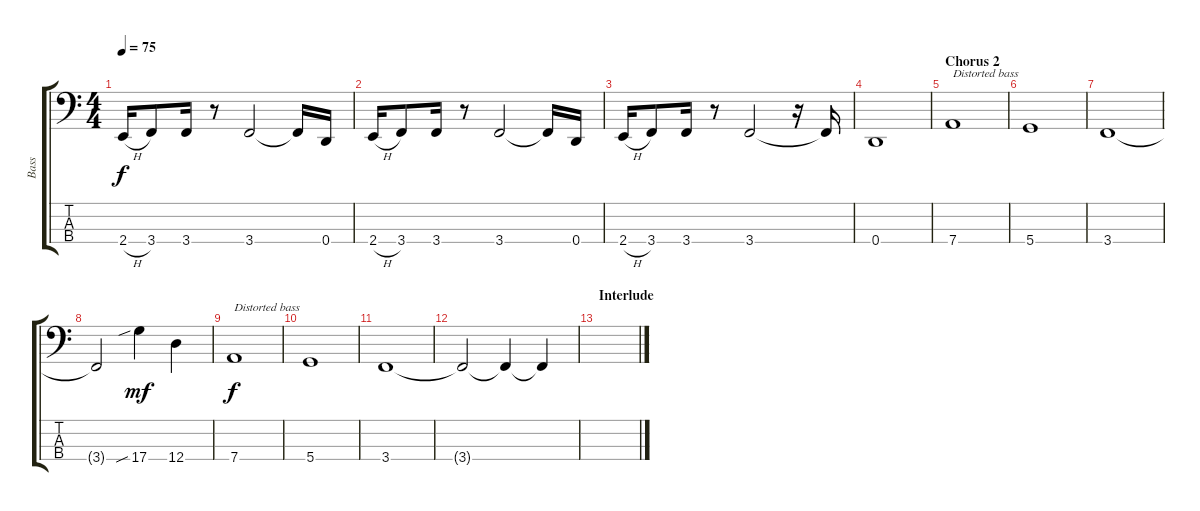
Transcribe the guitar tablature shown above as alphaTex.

\track ("Bass" "Bass") {instrument electricbassfinger}
\staff {score tabs}
\tuning (G2 D2 A1 D1) {hide}
\ts (4 4)
\tempo 75
\clef f4
\ks c
2.4{h}.16{dy f} 3.4.8 3.4.16 r.8 3.4.2 3.4{t}.16 0.4.16 |
2.4{h}.16 3.4.8 3.4.16 r.8 3.4.2 3.4{t}.16 0.4.16 |
2.4{h}.16 3.4.8 3.4.16 r.8 3.4.2 r.16 3.4{t}.16 |
0.4.1 |
\section ("" "Chorus 2")
7.4.1{txt "Distorted bass" volume 13 instrument overdrivenguitar} |
5.4.1 |
3.4.1 |
3.4{t}.2 17.4{sib}.4{dy mf} 12.4.4 |
7.4.1{txt "Distorted bass" dy f instrument distortionguitar} |
5.4.1 |
3.4.1 |
3.4{t}.2 3.4{t}.4 3.4{t}.4 |
\section ("" "Interlude")
